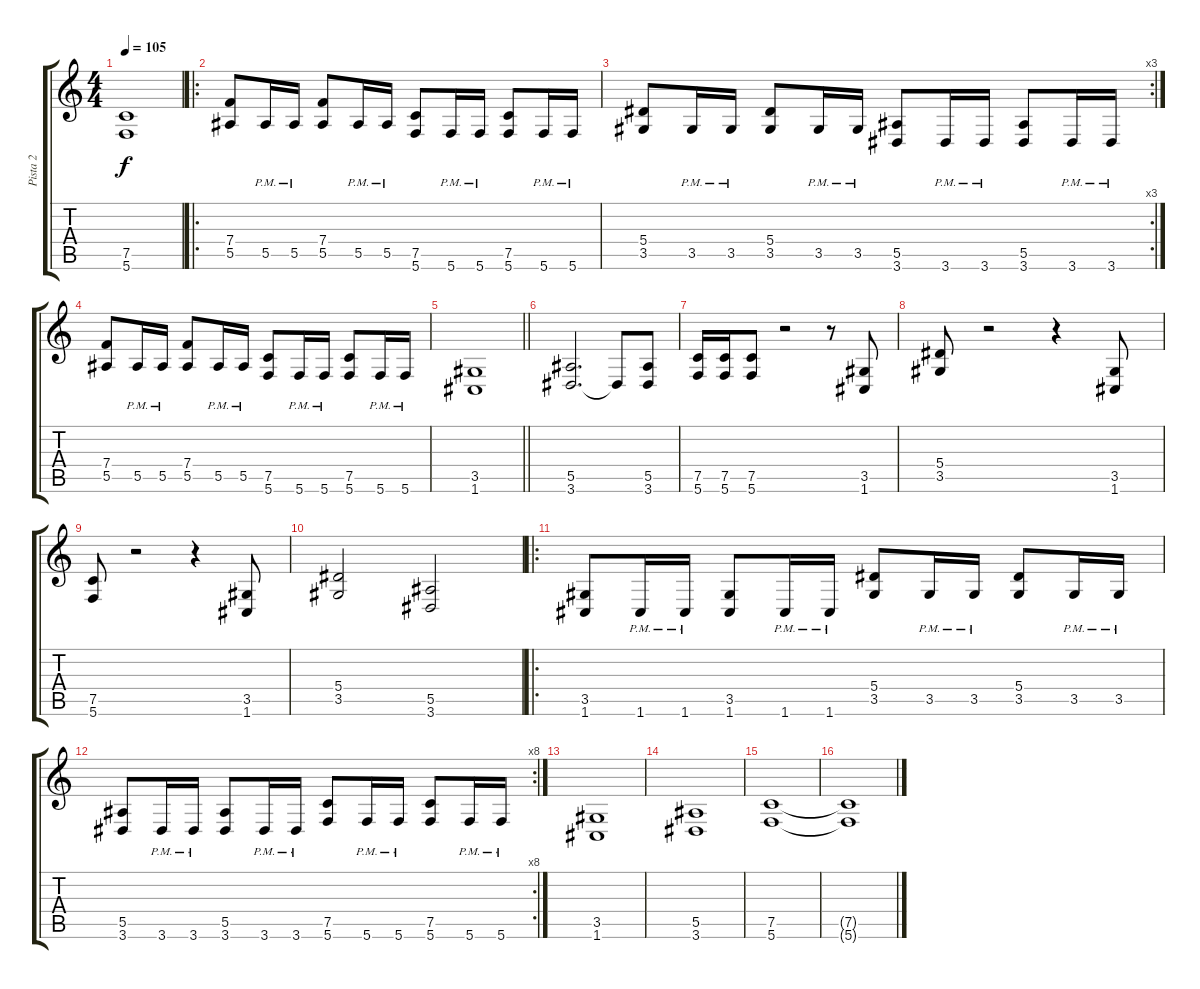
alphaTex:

\track ("Pista 2" "Pista 2") {instrument distortionguitar}
\staff {score tabs}
\tuning (C4 G3 Eb3 Bb2 F2 C2) {hide}
\ts (4 4)
\tempo 105
\clef g2
\ks c
(7.5 5.6).1{dy f} |
\ro
(7.4 5.5).8 5.5{pm}.16 5.5{pm}.16 (7.4 5.5).8 5.5{pm}.16 5.5{pm}.16 (7.5 5.6).8 5.6{pm}.16 5.6{pm}.16 (7.5 5.6).8 5.6{pm}.16 5.6{pm}.16 |
\rc 3
(5.4 3.5).8 3.5{pm}.16 3.5{pm}.16 (5.4 3.5).8 3.5{pm}.16 3.5{pm}.16 (5.5 3.6).8 3.6{pm}.16 3.6{pm}.16 (5.5 3.6).8 3.6{pm}.16 3.6{pm}.16 |
(7.4 5.5).8 5.5{pm}.16 5.5{pm}.16 (7.4 5.5).8 5.5{pm}.16 5.5{pm}.16 (7.5 5.6).8 5.6{pm}.16 5.6{pm}.16 (7.5 5.6).8 5.6{pm}.16 5.6{pm}.16 |
\barLineRight lightlight
(3.5 1.6).1 |
(5.5 3.6).2{d} 3.6{t}.8 (5.5 3.6).8 |
(7.5 5.6).16 (7.5 5.6).16 (7.5 5.6).8 r.2 r.8 (3.5 1.6).8 |
(5.4 3.5).8 r.2 r.4 (3.5 1.6).8 |
(7.5 5.6).8 r.2 r.4 (3.5 1.6).8 |
(5.4 3.5).2 (5.5 3.6).2 |
\ro
(3.5 1.6).8 1.6{pm}.16 1.6{pm}.16 (3.5 1.6).8 1.6{pm}.16 1.6{pm}.16 (5.4 3.5).8 3.5{pm}.16 3.5{pm}.16 (5.4 3.5).8 3.5{pm}.16 3.5{pm}.16 |
\rc 8
(5.5 3.6).8 3.6{pm}.16 3.6{pm}.16 (5.5 3.6).8 3.6{pm}.16 3.6{pm}.16 (7.5 5.6).8 5.6{pm}.16 5.6{pm}.16 (7.5 5.6).8 5.6{pm}.16 5.6{pm}.16 |
(3.5 1.6).1 |
(5.5 3.6).1 |
(7.5 5.6).1 |
(7.5{t} 5.6{t}).1
